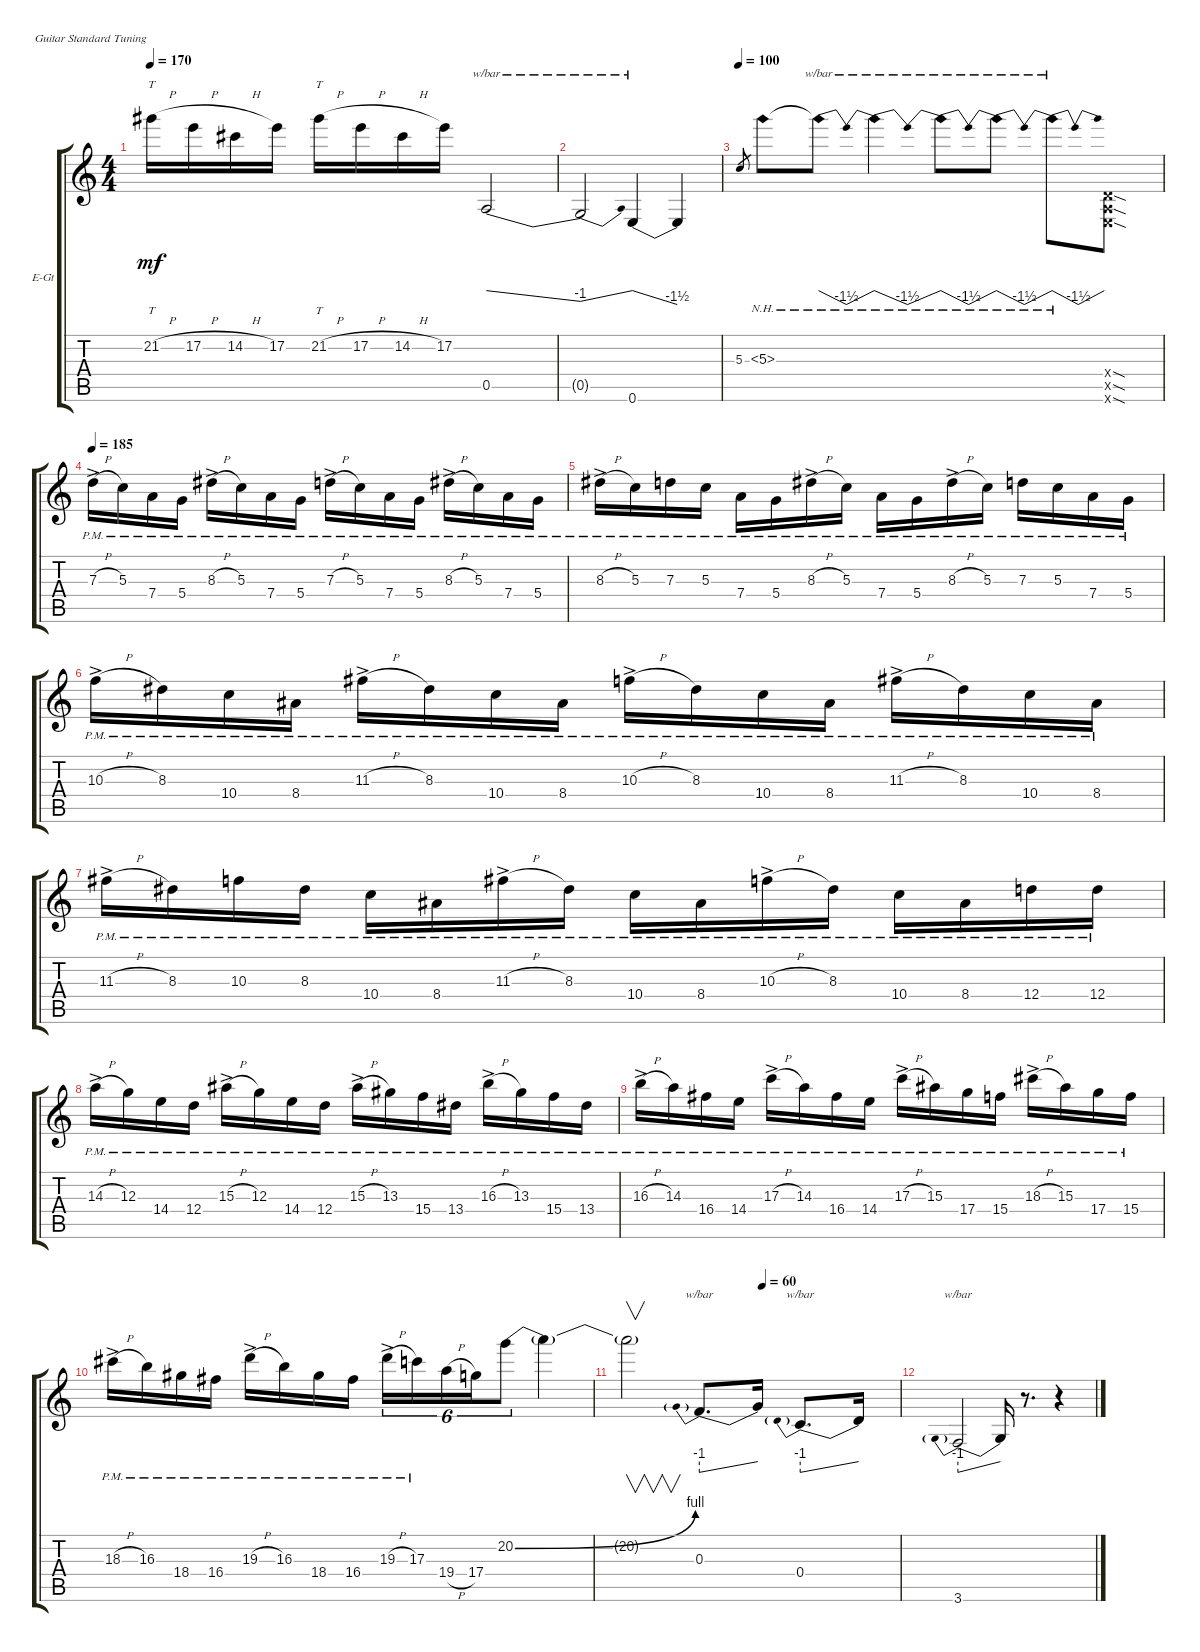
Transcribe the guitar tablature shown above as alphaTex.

\defaultSystemsLayout 4
\bracketExtendMode groupsimilarinstruments
\firstSystemTrackNameOrientation horizontal
\otherSystemsTrackNameOrientation horizontal
\track ("Electric Guitar" "E-Gt") {instrument distortionguitar}
\staff {score tabs}
\tuning (E4 B3 G3 D3 A2 E2)
\ts (4 4)
\tempo 170
\clef g2
\ks c
21.2{h}.16{tt dy mf} 17.2{h}.16 14.2{h}.16 17.2.16 21.2{h}.16{tt} 17.2{h}.16 14.2{h}.16 17.2.16 0.5.2{tbe (dive default 0 0 45 -4)} |
0.5{t}.2{tbe (dive default 0 -4 30 0)} 0.6.4{tbe (dive default 0 0 46.8 -6)} 0.6{t}.4 |
\tempo 100
5.3.8{gr} 5.3{nh}.8 5.3{nh t}.8{tbe (dip default 0 0 14.399999999999999 -6 15 -6 30 0)} 5.3{nh t}.4{tbe (dip default 0 0 15 -6 30 0)} 5.3{nh t}.8{tbe (dip default 0 0 15 -6 30 0)} 5.3{nh t}.8{tbe (dip default 0 0 14.399999999999999 -6 15 -6 30 0)} 5.3{nh t}.8{tbe (dip default 0 0 14.399999999999999 -6 15 -6 30 0)} (0.6{sod x} 0.5{sod x} 0.4{sod x}).8 |
\tempo 185
7.3{h ac pm}.16 5.3{pm}.16 7.4{pm}.16 5.4{pm}.16 8.3{h ac pm}.16 5.3{pm}.16 7.4{pm}.16 5.4{pm}.16 7.3{h ac pm}.16 5.3{pm}.16 7.4{pm}.16 5.4{pm}.16 8.3{h ac pm}.16 5.3{pm}.16 7.4{pm}.16 5.4{pm}.16 |
8.3{h ac pm}.16 5.3{pm}.16 7.3{pm}.16 5.3{pm}.16 7.4{pm}.16 5.4{pm}.16 8.3{h ac pm}.16 5.3{pm}.16 7.4{pm}.16 5.4{pm}.16 8.3{h ac pm}.16 5.3{pm}.16 7.3{pm}.16 5.3{pm}.16 7.4{pm}.16 5.4{pm}.16 |
10.3{h ac pm}.16 8.3{pm}.16 10.4{pm}.16 8.4{pm}.16 11.3{h ac pm}.16 8.3{pm}.16 10.4{pm}.16 8.4{pm}.16 10.3{h ac pm}.16 8.3{pm}.16 10.4{pm}.16 8.4{pm}.16 11.3{h ac pm}.16 8.3{pm}.16 10.4{pm}.16 8.4{pm}.16 |
11.3{h ac pm}.16 8.3{pm}.16 10.3{pm}.16 8.3{pm}.16 10.4{pm}.16 8.4{pm}.16 11.3{h ac pm}.16 8.3{pm}.16 10.4{pm}.16 8.4{pm}.16 10.3{h ac pm}.16 8.3{pm}.16 10.4{pm}.16 8.4{pm}.16 12.4{pm}.16 12.4{pm}.16 |
14.3{h ac pm}.16 12.3{pm}.16 14.4{pm}.16 12.4{pm}.16 15.3{h ac pm}.16 12.3{pm}.16 14.4{pm}.16 12.4{pm}.16 15.3{h ac pm}.16 13.3{pm}.16 15.4{pm}.16 13.4{pm}.16 16.3{h ac pm}.16 13.3{pm}.16 15.4{pm}.16 13.4{pm}.16 |
16.3{h ac pm}.16 14.3{pm}.16 16.4{pm}.16 14.4{pm}.16 17.3{h ac pm}.16 14.3{pm}.16 16.4{pm}.16 14.4{pm}.16 17.3{h ac pm}.16 15.3{pm}.16 17.4{pm}.16 15.4{pm}.16 18.3{h ac pm}.16 15.3{pm}.16 17.4{pm}.16 15.4{pm}.16 |
18.3{h ac pm}.16 16.3{pm}.16 18.4{pm}.16 16.4{pm}.16 19.3{h ac pm}.16 16.3{pm}.16 18.4{pm}.16 16.4{pm}.16 19.3{h ac pm}.16{tu (6 4)} 17.3{pm}.16{tu (6 4)} 19.4{h}.16{tu (6 4)} 17.4.16{tu (6 4)} 20.2{be (bend 0 0 15 4)}.8{tu (6 4)} 20.2{t}.4 |
\tempo (60 0.5)
20.2{t}.2{v} 0.3.8{d tbe (predivedive default 0 -4 30 0)} 0.3{t}.16 0.4.8{d tbe (predivedive default 0 -4 30 0)} 0.4{t}.16 |
3.6.2{tbe (predivedive default 0 -4 30 0)} 3.6{t}.16 r.8{d} r.4
